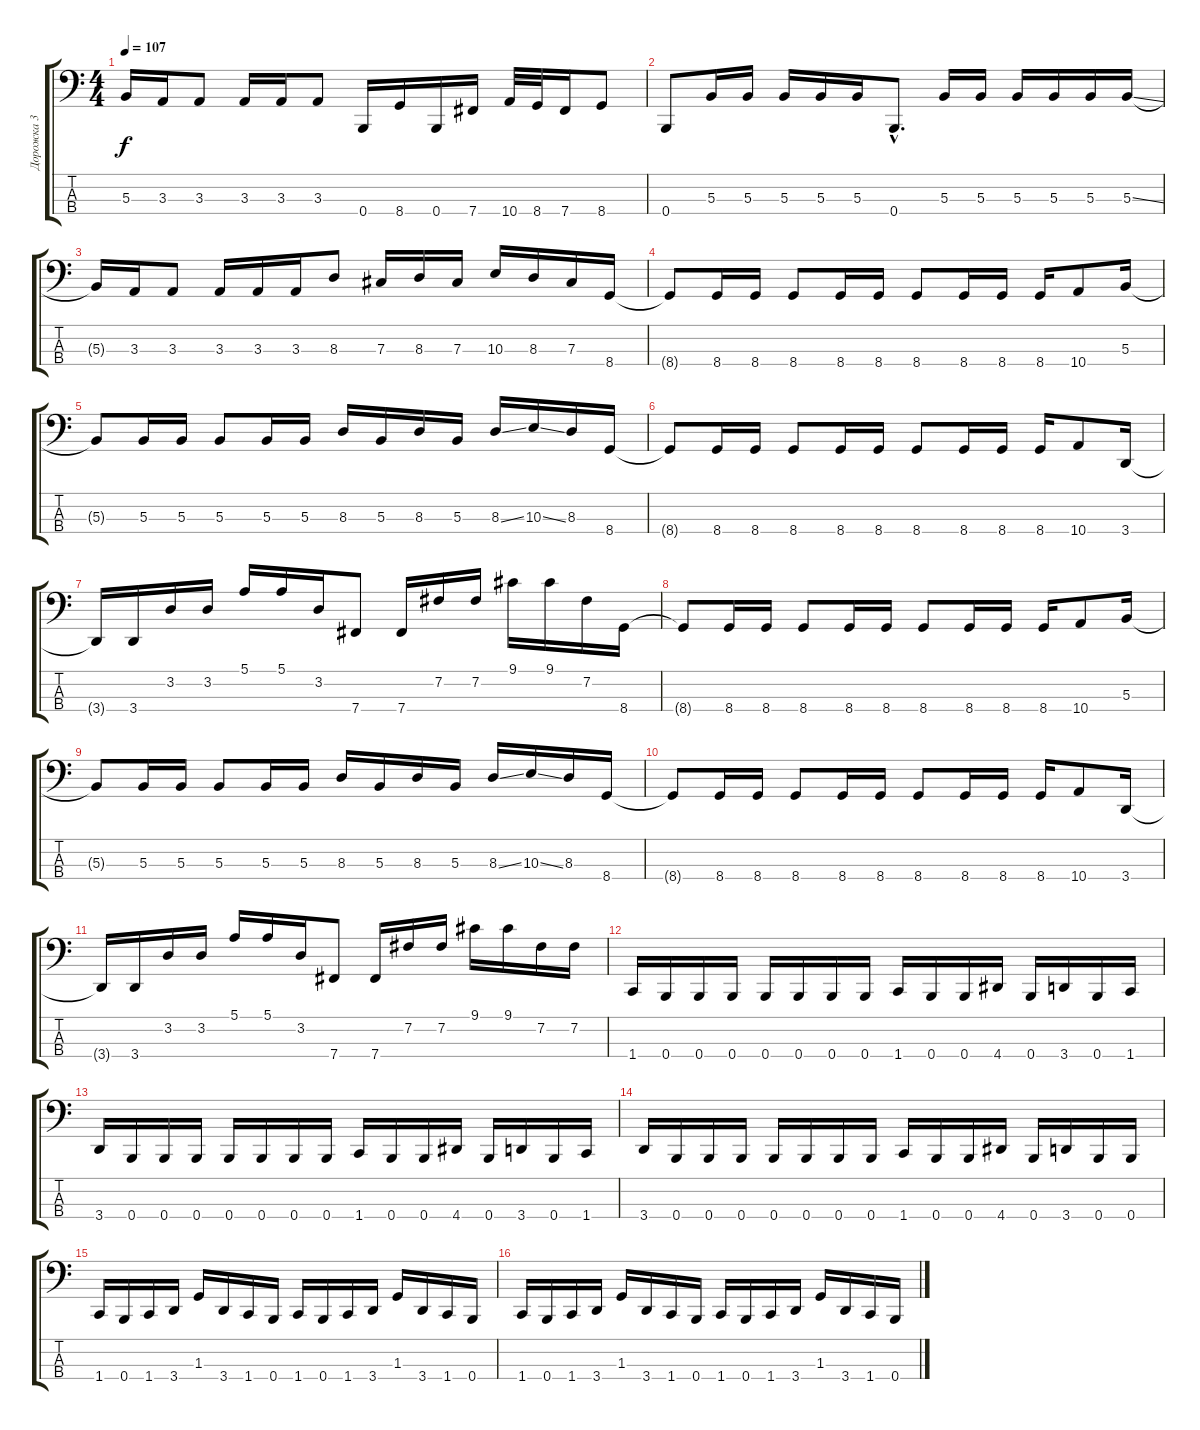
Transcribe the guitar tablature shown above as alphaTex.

\track ("Дорожка 3" "Дорожка 3") {instrument electricbasspick}
\staff {score tabs}
\tuning (E2 B1 Gb1 B0) {hide}
\ts (4 4)
\tempo 107
\clef f4
\ks c
5.3{t}.16{dy f} 3.3.16 3.3.8 3.3.16 3.3.16 3.3.8 0.4.16 8.4.16 0.4.16 7.4.16 10.4.32 8.4.32 7.4.16 8.4.8 |
0.4.8 5.3.16 5.3.16 5.3.16 5.3.16 5.3.16 0.4{hac}.8{d} 5.3.16 5.3.16 5.3.16 5.3.16 5.3.16 5.3{ss}.16 |
5.3{t}.16 3.3.16 3.3.8 3.3.16 3.3.16 3.3.16 8.3.8 7.3.16 8.3.16 7.3.16 10.3.16 8.3.16 7.3.16 8.4.16 |
8.4{t}.8 8.4.16 8.4.16 8.4.8 8.4.16 8.4.16 8.4.8 8.4.16 8.4.16 8.4.16 10.4.8 5.3.16 |
5.3{t}.8 5.3.16 5.3.16 5.3.8 5.3.16 5.3.16 8.3.16 5.3.16 8.3.16 5.3.16 8.3{ss}.16 10.3{ss}.16 8.3.16 8.4.16 |
8.4{t}.8 8.4.16 8.4.16 8.4.8 8.4.16 8.4.16 8.4.8 8.4.16 8.4.16 8.4.16 10.4.8 3.4.16 |
3.4{t}.16 3.4.16 3.2.16 3.2.16 5.1.16 5.1.16 3.2.16 7.4.8 7.4.16 7.2.16 7.2.16 9.1.16 9.1.16 7.2.16 8.4.16 |
8.4{t}.8 8.4.16 8.4.16 8.4.8 8.4.16 8.4.16 8.4.8 8.4.16 8.4.16 8.4.16 10.4.8 5.3.16 |
5.3{t}.8 5.3.16 5.3.16 5.3.8 5.3.16 5.3.16 8.3.16 5.3.16 8.3.16 5.3.16 8.3{ss}.16 10.3{ss}.16 8.3.16 8.4.16 |
8.4{t}.8 8.4.16 8.4.16 8.4.8 8.4.16 8.4.16 8.4.8 8.4.16 8.4.16 8.4.16 10.4.8 3.4.16 |
3.4{t}.16 3.4.16 3.2.16 3.2.16 5.1.16 5.1.16 3.2.16 7.4.8 7.4.16 7.2.16 7.2.16 9.1.16 9.1.16 7.2.16 7.2.16 |
1.4.16 0.4.16 0.4.16 0.4.16 0.4.16 0.4.16 0.4.16 0.4.16 1.4.16 0.4.16 0.4.16 4.4.16 0.4.16 3.4.16 0.4.16 1.4.16 |
3.4.16 0.4.16 0.4.16 0.4.16 0.4.16 0.4.16 0.4.16 0.4.16 1.4.16 0.4.16 0.4.16 4.4.16 0.4.16 3.4.16 0.4.16 1.4.16 |
3.4.16 0.4.16 0.4.16 0.4.16 0.4.16 0.4.16 0.4.16 0.4.16 1.4.16 0.4.16 0.4.16 4.4.16 0.4.16 3.4.16 0.4.16 0.4.16 |
1.4.16 0.4.16 1.4.16 3.4.16 1.3.16 3.4.16 1.4.16 0.4.16 1.4.16 0.4.16 1.4.16 3.4.16 1.3.16 3.4.16 1.4.16 0.4.16 |
1.4.16 0.4.16 1.4.16 3.4.16 1.3.16 3.4.16 1.4.16 0.4.16 1.4.16 0.4.16 1.4.16 3.4.16 1.3.16 3.4.16 1.4.16 0.4.16
